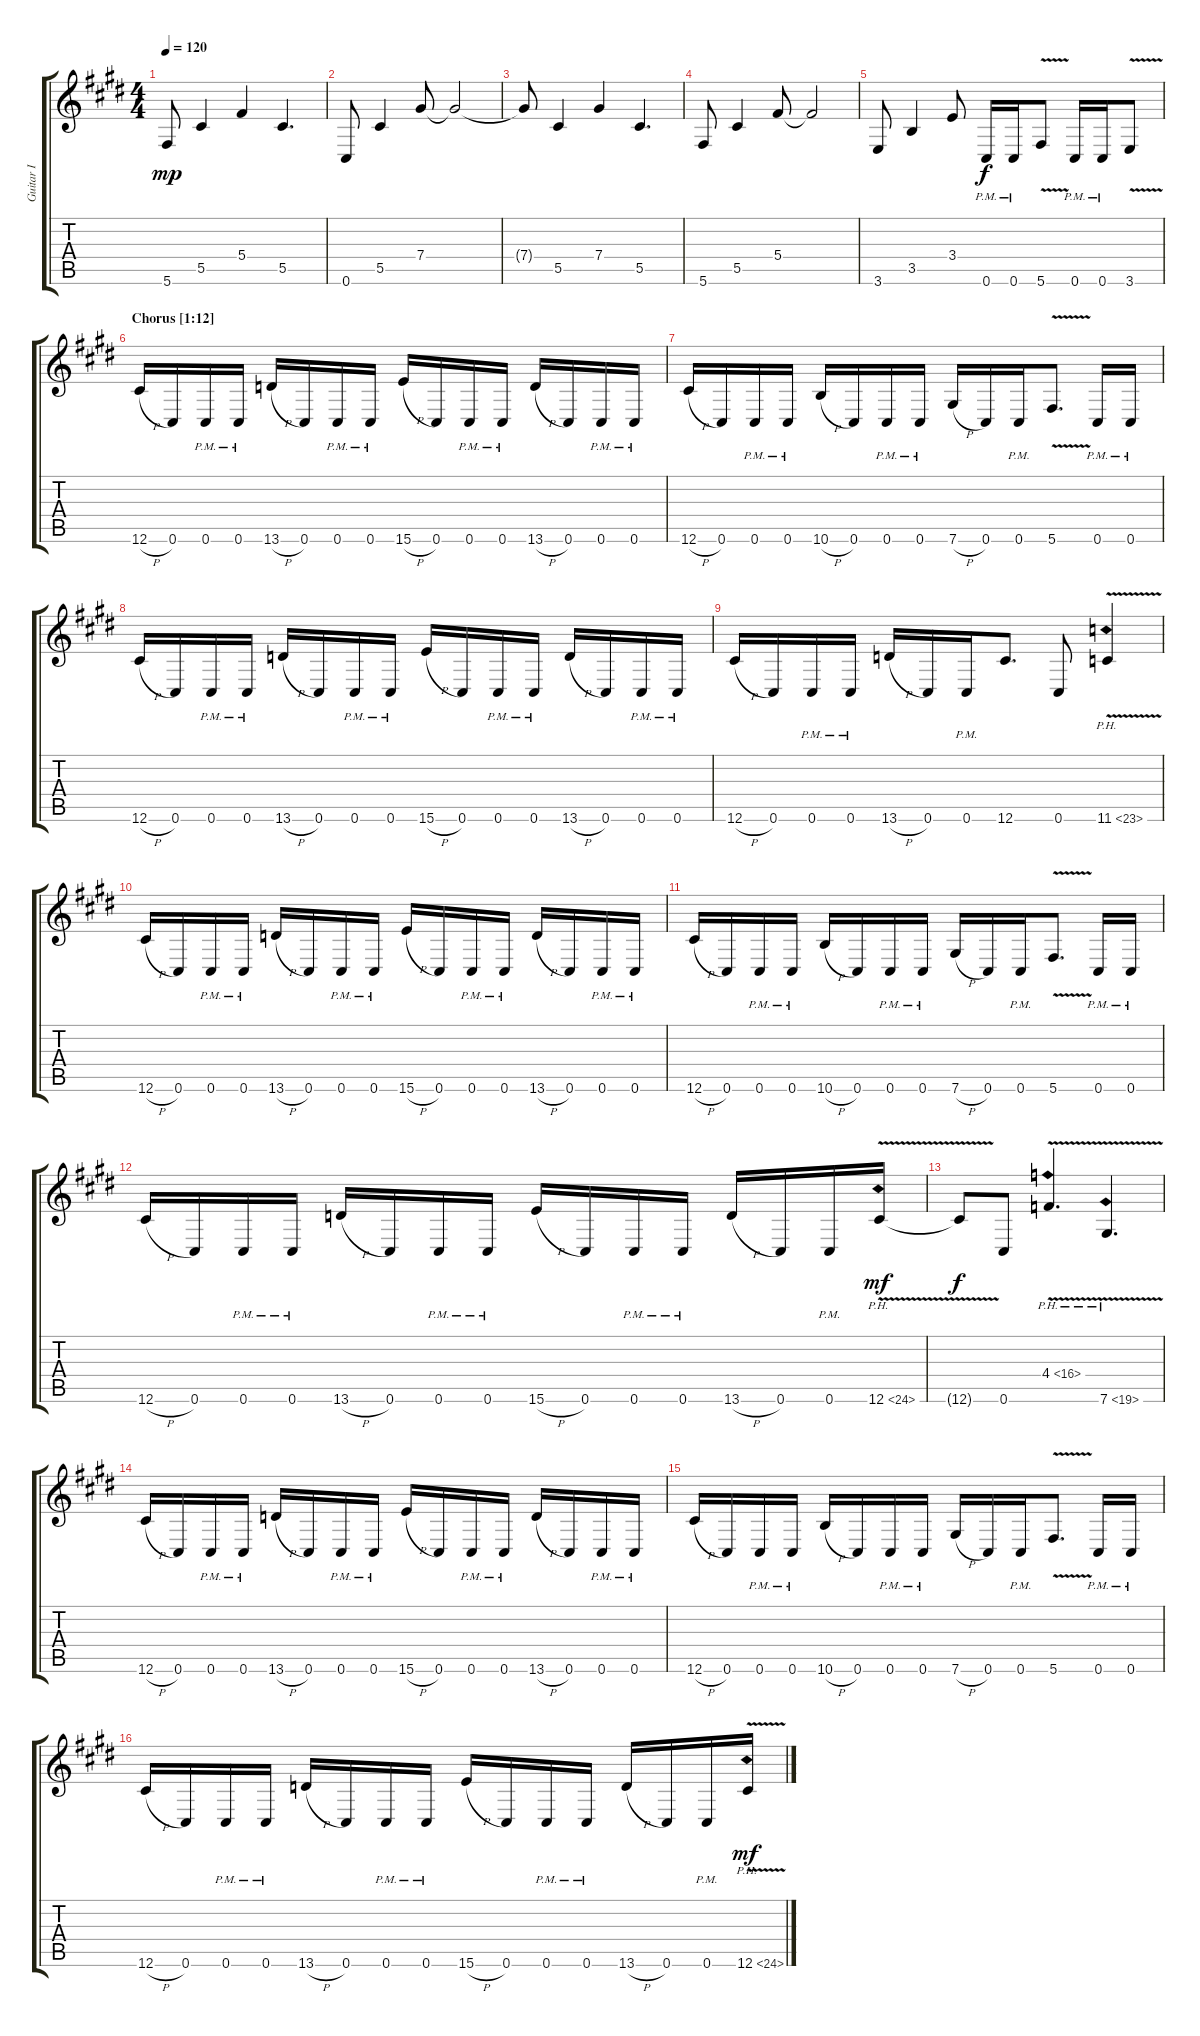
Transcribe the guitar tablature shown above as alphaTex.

\track ("Guitar I" "Guitar I") {instrument distortionguitar}
\staff {score tabs}
\tuning (Eb4 Bb3 Gb3 Db3 Ab2 Db2) {hide}
\ts (4 4)
\tempo 120
\clef g2
\ks c#minor
5.6.8{dy mp} 5.5.4 5.4.4 5.5.4{d} |
0.6.8 5.5.4 7.4.8 7.4{t}.2 |
7.4{t}.8 5.5.4 7.4.4 5.5.4{d} |
5.6.8 5.5.4 5.4.8 5.4{t}.2 |
3.6.8 3.5.4 3.4.8 0.6{pm}.16{dy f} 0.6{pm}.16 5.6{v}.8 0.6{pm}.16 0.6{pm}.16 3.6{v}.8 |
\section ("" "Chorus [1:12]")
12.6{h}.16 0.6.16 0.6{pm}.16 0.6{pm}.16 13.6{h}.16 0.6.16 0.6{pm}.16 0.6{pm}.16 15.6{h}.16 0.6.16 0.6{pm}.16 0.6{pm}.16 13.6{h}.16 0.6.16 0.6{pm}.16 0.6{pm}.16 |
12.6{h}.16 0.6.16 0.6{pm}.16 0.6{pm}.16 10.6{h}.16 0.6.16 0.6{pm}.16 0.6{pm}.16 7.6{h}.16 0.6.16 0.6{pm}.16 5.6{v}.8{d} 0.6{pm}.16 0.6{pm}.16 |
12.6{h}.16 0.6.16 0.6{pm}.16 0.6{pm}.16 13.6{h}.16 0.6.16 0.6{pm}.16 0.6{pm}.16 15.6{h}.16 0.6.16 0.6{pm}.16 0.6{pm}.16 13.6{h}.16 0.6.16 0.6{pm}.16 0.6{pm}.16 |
12.6{h}.16 0.6.16 0.6{pm}.16 0.6{pm}.16 13.6{h}.16 0.6.16 0.6{pm}.16 12.6.8{d} 0.6.8 11.6{ph 12 v}.4 |
12.6{h}.16 0.6.16 0.6{pm}.16 0.6{pm}.16 13.6{h}.16 0.6.16 0.6{pm}.16 0.6{pm}.16 15.6{h}.16 0.6.16 0.6{pm}.16 0.6{pm}.16 13.6{h}.16 0.6.16 0.6{pm}.16 0.6{pm}.16 |
12.6{h}.16 0.6.16 0.6{pm}.16 0.6{pm}.16 10.6{h}.16 0.6.16 0.6{pm}.16 0.6{pm}.16 7.6{h}.16 0.6.16 0.6{pm}.16 5.6{v}.8{d} 0.6{pm}.16 0.6{pm}.16 |
12.6{h}.16 0.6.16 0.6{pm}.16 0.6{pm}.16 13.6{h}.16 0.6.16 0.6{pm}.16 0.6{pm}.16 15.6{h}.16 0.6.16 0.6{pm}.16 0.6{pm}.16 13.6{h}.16 0.6.16 0.6{pm}.16 12.6{ph 12 v}.16{dy mf} |
12.6{t}.8{dy f} 0.6.8 4.4{ph 12 v}.4{d} 7.6{ph 12 v}.4{d} |
12.6{h}.16 0.6.16 0.6{pm}.16 0.6{pm}.16 13.6{h}.16 0.6.16 0.6{pm}.16 0.6{pm}.16 15.6{h}.16 0.6.16 0.6{pm}.16 0.6{pm}.16 13.6{h}.16 0.6.16 0.6{pm}.16 0.6{pm}.16 |
12.6{h}.16 0.6.16 0.6{pm}.16 0.6{pm}.16 10.6{h}.16 0.6.16 0.6{pm}.16 0.6{pm}.16 7.6{h}.16 0.6.16 0.6{pm}.16 5.6{v}.8{d} 0.6{pm}.16 0.6{pm}.16 |
12.6{h}.16 0.6.16 0.6{pm}.16 0.6{pm}.16 13.6{h}.16 0.6.16 0.6{pm}.16 0.6{pm}.16 15.6{h}.16 0.6.16 0.6{pm}.16 0.6{pm}.16 13.6{h}.16 0.6.16 0.6{pm}.16 12.6{ph 12 v}.16{dy mf}
